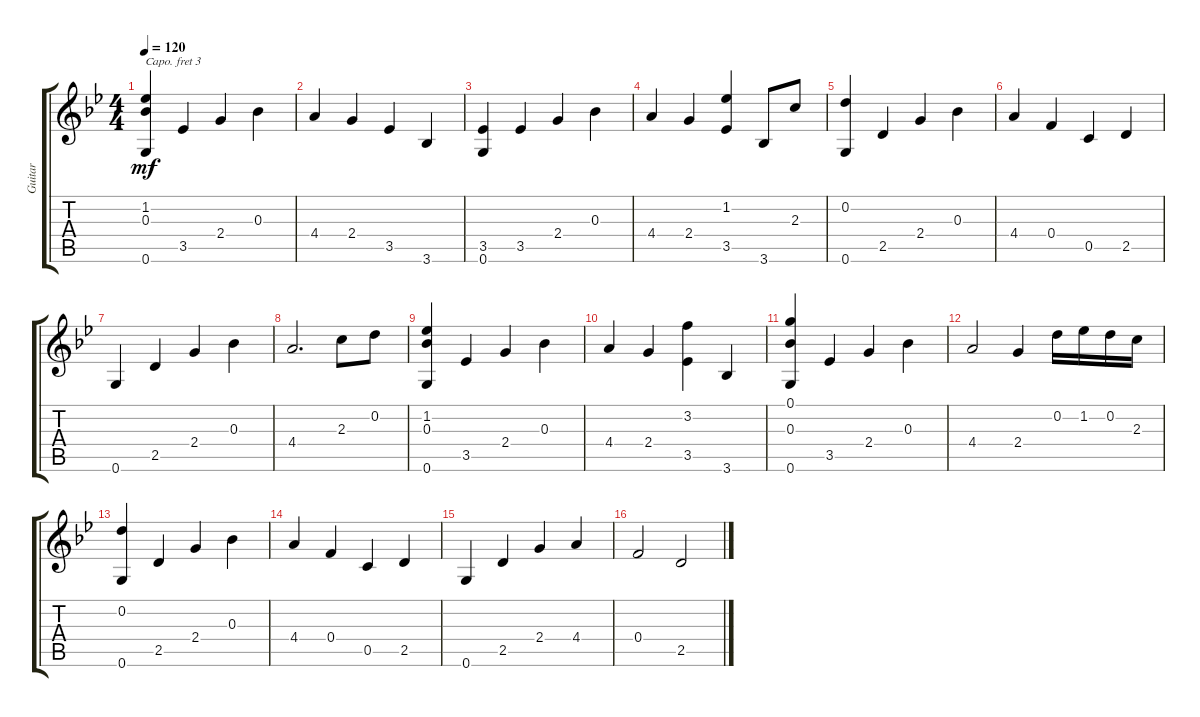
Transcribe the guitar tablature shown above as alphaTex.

\track ("Guitar" "Guitar") {instrument acousticguitarnylon}
\staff {score tabs}
\capo 3
\tuning (E4 B3 G3 D3 A2 E2) {hide}
\ts (4 4)
\tempo 120
\clef g2
\ks gminor
(1.2 0.3 0.6).4{dy mf} 3.5.4 2.4.4 0.3.4 |
4.4.4 2.4.4 3.5.4 3.6.4 |
(3.5 0.6).4 3.5.4 2.4.4 0.3.4 |
4.4.4 2.4.4 (1.2 3.5).4 3.6.8 2.3.8 |
(0.2 0.6).4 2.5.4 2.4.4 0.3.4 |
4.4.4 0.4.4 0.5.4 2.5.4 |
0.6.4 2.5.4 2.4.4 0.3.4 |
4.4.2{d} 2.3.8 0.2.8 |
(1.2 0.3 0.6).4 3.5.4 2.4.4 0.3.4 |
4.4.4 2.4.4 (3.2 3.5).4 3.6.4 |
(0.1 0.3 0.6).4 3.5.4 2.4.4 0.3.4 |
4.4.2 2.4.4 0.2.16 1.2.16 0.2.16 2.3.16 |
(0.2 0.6).4 2.5.4 2.4.4 0.3.4 |
4.4.4 0.4.4 0.5.4 2.5.4 |
0.6.4 2.5.4 2.4.4 4.4.4 |
0.4.2 2.5.2
